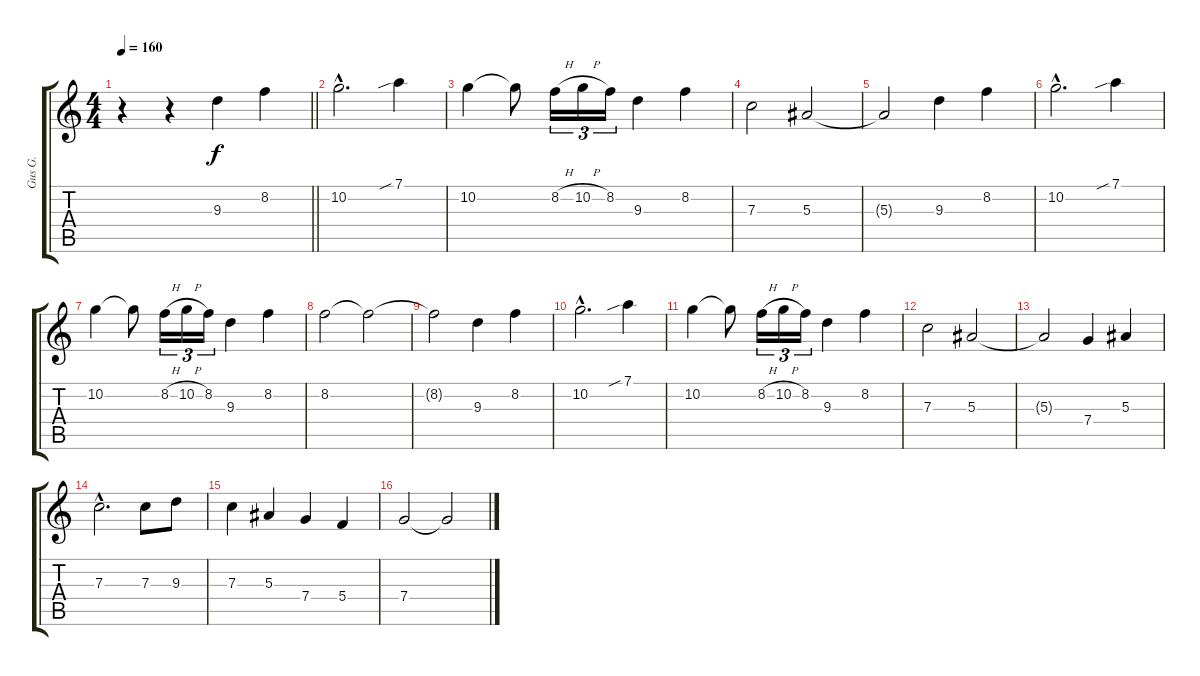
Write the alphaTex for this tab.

\track ("Gus G." "Gus G.") {instrument distortionguitar}
\staff {score tabs}
\tuning (D4 A3 F3 C3 G2 D2) {hide}
\ts (4 4)
\tempo 160
\clef g2
\barLineRight lightlight
\ks aminor
r.4{dy f instrument distortionguitar} r.4 9.3.4 8.2.4 |
\section ("" "")
10.2{hac}.2{d} 7.1{sib}.4 |
10.2.4 10.2{t}.8 8.2{h}.16{tu (3 2)} 10.2{h}.16{tu (3 2)} 8.2.16{tu (3 2)} 9.3.4 8.2.4 |
7.3.2 5.3.2 |
5.3{t}.2 9.3.4 8.2.4 |
10.2{hac}.2{d} 7.1{sib}.4 |
10.2.4 10.2{t}.8 8.2{h}.16{tu (3 2)} 10.2{h}.16{tu (3 2)} 8.2.16{tu (3 2)} 9.3.4 8.2.4 |
8.2.2 8.2{t}.2 |
8.2{t}.2 9.3.4 8.2.4 |
10.2{hac}.2{d} 7.1{sib}.4 |
10.2.4 10.2{t}.8 8.2{h}.16{tu (3 2)} 10.2{h}.16{tu (3 2)} 8.2.16{tu (3 2)} 9.3.4 8.2.4 |
7.3.2 5.3.2 |
5.3{t}.2 7.4.4 5.3.4 |
7.3{hac}.2{d} 7.3.8 9.3.8 |
7.3.4 5.3.4 7.4.4 5.4.4 |
7.4.2 7.4{t}.2
